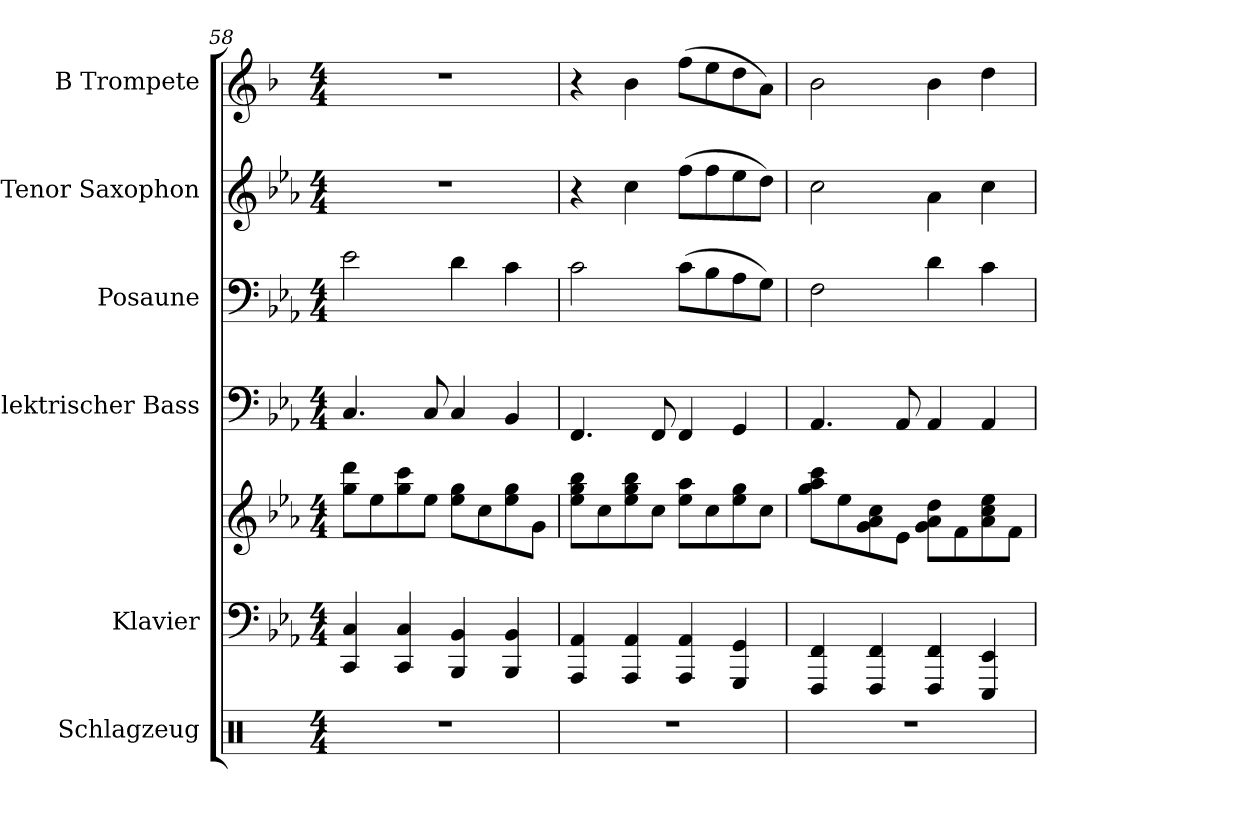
**kern	**kern	**kern	**kern	**kern	**kern	**kern
*part6	*part5	*part5	*part4	*part3	*part2	*part1
*staff7	*staff6	*staff5	*staff4	*staff3	*staff2	*staff1
*I"Schlagzeug	*I"Klavier	*	*I"Elektrischer Bass	*I"Posaune	*I"Tenor Saxophon	*I"B Trompete
*I'Slzg.	*I'Klav.	*	*I'E-B.	*I'Psn.	*I'T. Sax.	*I'B Tpt.
*clefX	*clefF4	*clefG2	*clefF4	*clefF4	*clefG2	*clefG2
*	*	*	*ITrd7c12	*	*ITrd8c14	*ITrd1c2
*k[]	*k[b-e-a-]	*k[b-e-a-]	*k[b-e-a-]	*k[b-e-a-]	*k[b-e-a-]	*k[b-e-a-]
*M4/4	*M4/4	*M4/4	*M4/4	*M4/4	*M4/4	*M4/4
=58	=58	=58	=58	=58	=58	=58
1r	4CC/ 4C/	8gg\ 8ddd\L	4.CC/	2e-\	1r	1r
.	.	8ee-\	.	.	.	.
.	4CC/ 4C/	8gg\ 8ccc\	.	.	.	.
.	.	8ee-\J	8CC/	.	.	.
.	4BBB-/ 4BB-/	8ee-\ 8gg\L	4CC/	4d\	.	.
.	.	8cc\	.	.	.	.
.	4BBB-/ 4BB-/	8ee-\ 8gg\	4BBB-/	4c\	.	.
.	.	8g\J	.	.	.	.
!!LO:PB:g=z
=59	=59	=59	=59	=59	=59	=59
1r	4AAA-/ 4AA-/	8ee-\ 8gg\ 8bb-\L	4.FFF/	2c\	4r	4r
.	.	8cc\	.	.	.	.
.	4AAA-/ 4AA-/	8ee-\ 8gg\ 8bb-\	.	.	4c\	4a-\
.	.	8cc\J	8FFF/	.	.	.
.	4AAA-/ 4AA-/	8ee-\ 8aa-\L	4FFF/	(8c\L	(8f\L	(8ee-\L
.	.	8cc\	.	8B-\	8f\	8dd\
.	4GGG/ 4GG/	8ee-\ 8gg\	4GGG/	8A-\	8e-\	8cc\
.	.	8cc\J	.	8G\J)	8d\J)	8g\J)
=60	=60	=60	=60	=60	=60	=60
1r	4FFF/ 4FF/	8gg\ 8aa-\ 8ccc\L	4.AAA-/	2F\	2c\	2a-\
.	.	8ee-\	.	.	.	.
.	4FFF/ 4FF/	8g\ 8a-\ 8cc\	.	.	.	.
.	.	8e-\J	8AAA-/	.	.	.
.	4FFF/ 4FF/	8g\ 8a-\ 8dd\L	4AAA-/	4d\	4A-\	4a-\
.	.	8f\	.	.	.	.
.	4EEE-/ 4EE-/	8a-\ 8cc\ 8ee-\	4AAA-/	4c\	4c\	4cc\
.	.	8f\J	.	.	.	.
=	=	=	=	=	=	=
*-	*-	*-	*-	*-	*-	*-
